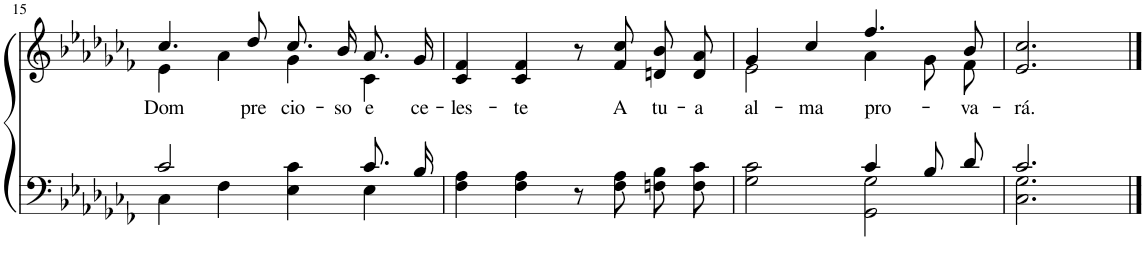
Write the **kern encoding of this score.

**kern	**kern	**text
*part2	*part1	*part1
*staff2	*staff1	*staff1
*I"Parte III e IV	*I"Parte I e II	*
!!LO:PB:g=z
*clefF4	*clefG2	*
*Trd2c3	*Trd2c3	*
*k[b-e-a-d-g-c-f-]	*k[b-e-a-d-g-c-f-]	*
*M4/4	*M4/4	*
=15	=15	=15
*^	*^	*
!	!	!	!	!LO:LY:b
2c-/	4C-\	4.cc-/	4e-\	Dom
.	4F-\	.	4a-\	.
!	!	!	!	!LO:LY:b
.	.	8dd-/	.	pre-
!	!	!	!	!LO:LY:b
4ryy	4E-\ 4c-\	8.cc-/L	4g-\	-cio-
!	!	!	!	!LO:LY:b
.	.	16b-/Jk	.	-so
!	!	!	!	!LO:LY:b
8.c-/L	4E-\	8.a-/L	4c-\	e
!	!	!	!	!LO:LY:b
16B-/Jk	.	16g-/Jk	.	ce-
*v	*v	*	*	*
*	*v	*v	*
=16	=16	=16
!	!	!LO:LY:b
4F-\ 4A-\	4c-/ 4f-/	-les-
!	!	!LO:LY:b
4F-\ 4A-\	4c-/ 4f-/	-te
8r	8r	.
!	!	!LO:LY:b
8F-\ 8A-\	8f-/ 8cc-/	A
!	!	!LO:LY:b
8Fn\ 8B-\L	8dn/ 8b-/L	tu-
!	!	!LO:LY:b
8F\ 8c-\J	8d/ 8a-/J	-a
=17	=17	=17
*^	*^	*
!	!	!	!	!LO:LY:b
2ryy	2G-\ 2c-\	4g-/	2e-\	al-
!	!	!	!	!LO:LY:b
.	.	4cc-/	.	-ma
!	!	!	!	!LO:LY:b
4c-/	2GG-\ 2G-\	4.ff-/	4a-\	pro-
8B-/L	.	.	8g-\L	.
!	!	!	!	!LO:LY:b
8d-/J	.	8b-/	8f-\J	-va-
=18	=18	=18	=18	=18
!	!	!	!	!LO:LY:b
*	*	*v	*v	*
2.c-/	2.C-\ 2.G-\	2.e-/ 2.cc-/	-rá.
*v	*v	*	*
==	==	==
*-	*-	*-
